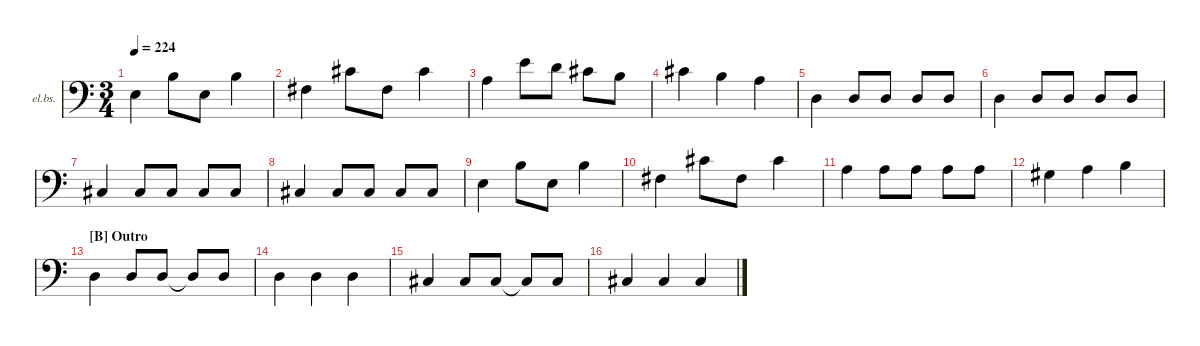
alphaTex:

\hideDynamics
\bracketExtendMode nobrackets
\firstSystemTrackNameOrientation horizontal
\otherSystemsTrackNameOrientation horizontal
\track ("Ba" "el.bs.") {instrument electricbassfinger}
\staff {score}
\tuning (G2 D2 A1 E1)
\ts (3 4)
\tempo 224
\clef f4
\ks aminor
2.2.4{dy fff beam Down} 4.1.8{dy ff beam Down} 2.2.8{dy f beam Down} 4.1.4{dy ff beam Down} |
4.2{acc #}.4{dy fff beam Down} 6.1{acc #}.8{dy ff beam Down} 4.2{acc #}.8{dy f beam Down} 6.1{acc #}.4{dy ff beam Down} |
2.1.4{dy fff beam Down} 9.1.8{dy ff beam Down} 7.1.8{dy f beam Down} 6.1{acc #}.8{dy ff beam Down} 4.1.8{dy f beam Down} |
6.1{acc #}.4{dy fff beam Down} 4.1.4{beam Down} 2.1.4{beam Down} |
0.2.4{beam Down} 0.2.8{dy ff beam Up} 0.2.8{dy f beam Up} 0.2.8{dy ff beam Up} 0.2.8{dy f beam Up} |
0.2.4{dy fff beam Down} 0.2.8{dy ff beam Up} 0.2.8{dy f beam Up} 0.2.8{dy ff beam Up} 0.2.8{dy fff beam Up} |
4.3{acc #}.4{beam Up} 4.3{acc #}.8{dy ff beam Up} 4.3{acc #}.8{dy f beam Up} 4.3{acc #}.8{dy ff beam Up} 4.3{acc #}.8{dy f beam Up} |
4.3{acc #}.4{dy fff beam Up} 4.3{acc #}.8{dy ff beam Up} 4.3{acc #}.8{dy f beam Up} 4.3{acc #}.8{dy fff beam Up} 4.3{acc #}.8{dy f beam Up} |
2.2.4{dy fff beam Down} 4.1.8{dy ff beam Down} 2.2.8{dy f beam Down} 4.1.4{dy ff beam Down} |
4.2{acc #}.4{dy fff beam Down} 6.1{acc #}.8{dy ff beam Down} 4.2{acc #}.8{dy f beam Down} 6.1{acc #}.4{dy ff beam Down} |
2.1.4{dy fff beam Down} 2.1.8{dy ff beam Down} 2.1.8{dy f beam Down} 2.1.8{dy ff beam Down} 2.1.8{dy f beam Down} |
1.1{acc #}.4{dy fff beam Down} 2.1.4{beam Down} 4.1.4{beam Down} |
\section ("B" "Outro")
0.2.4{beam Down} 0.2.8{dy f beam Up} 0.2.8{dy fff beam Up} 0.2{t}.8{beam Up} 0.2.8{dy f beam Up} |
0.2.4{dy fff beam Down} 0.2.4{dy f beam Down} 0.2.4{dy ff beam Down} |
4.3{acc #}.4{dy fff beam Up} 4.3{acc #}.8{dy f beam Up} 4.3{acc #}.8{dy fff beam Up} 4.3{t acc #}.8{beam Up} 4.3{acc #}.8{dy f beam Up} |
4.3{acc #}.4{dy fff beam Up} 4.3{acc #}.4{dy f beam Up} 4.3{acc #}.4{dy ff beam Up}
